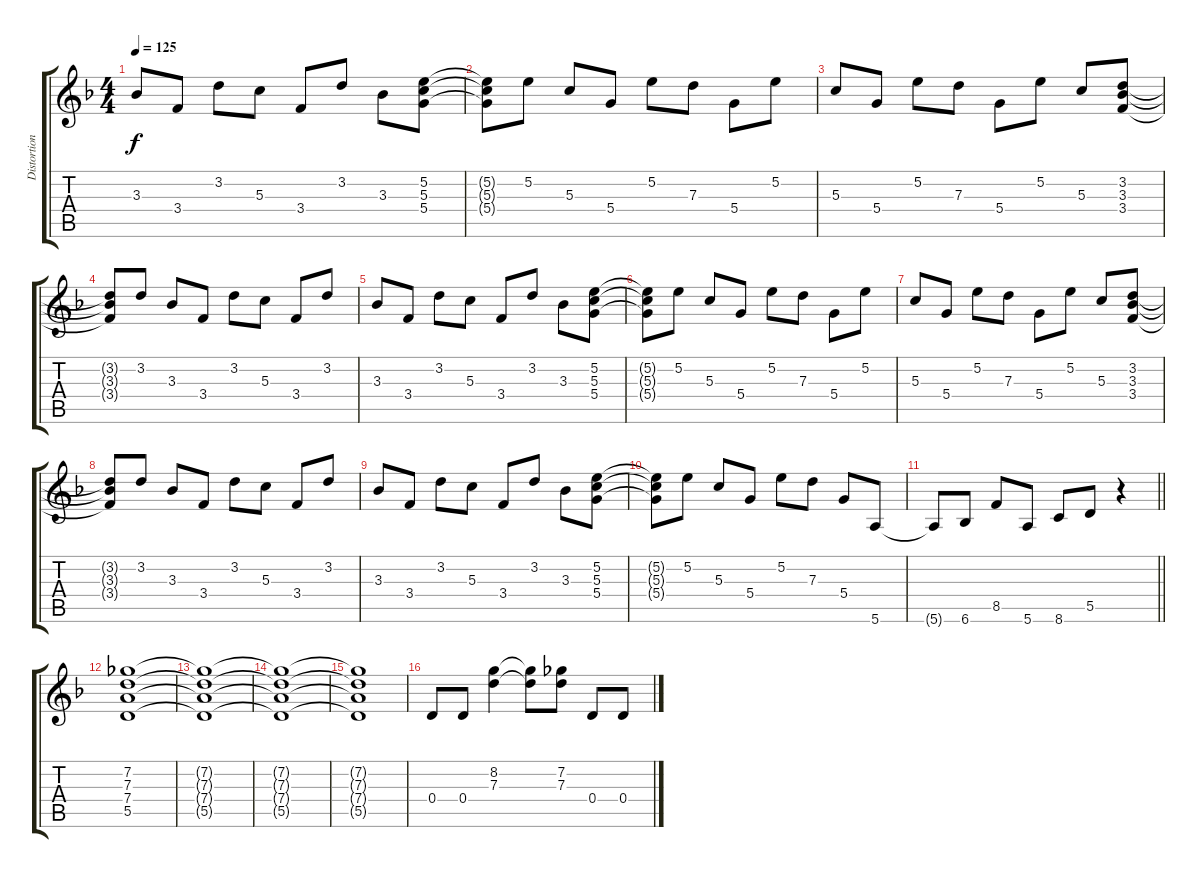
\track ("Distortion" "Distortion") {instrument distortionguitar}
\staff {score tabs}
\tuning (E4 B3 G3 D3 A2 E2) {hide}
\ts (4 4)
\tempo 125
\clef g2
\ks f
3.3.8{dy f} 3.4.8 3.2.8 5.3.8 3.4.8 3.2.8 3.3.8 (5.2 5.3 5.4).8 |
(5.2{t} 5.3{t} 5.4{t}).8 5.2.8 5.3.8 5.4.8 5.2.8 7.3.8 5.4.8 5.2.8 |
5.3.8 5.4.8 5.2.8 7.3.8 5.4.8 5.2.8 5.3.8 (3.2 3.3 3.4).8 |
(3.2{t} 3.3{t} 3.4{t}).8 3.2.8 3.3.8 3.4.8 3.2.8 5.3.8 3.4.8 3.2.8 |
3.3.8 3.4.8 3.2.8 5.3.8 3.4.8 3.2.8 3.3.8 (5.2 5.3 5.4).8 |
(5.2{t} 5.3{t} 5.4{t}).8 5.2.8 5.3.8 5.4.8 5.2.8 7.3.8 5.4.8 5.2.8 |
5.3.8 5.4.8 5.2.8 7.3.8 5.4.8 5.2.8 5.3.8 (3.2 3.3 3.4).8 |
(3.2{t} 3.3{t} 3.4{t}).8 3.2.8 3.3.8 3.4.8 3.2.8 5.3.8 3.4.8 3.2.8 |
3.3.8 3.4.8 3.2.8 5.3.8 3.4.8 3.2.8 3.3.8 (5.2 5.3 5.4).8 |
(5.2{t} 5.3{t} 5.4{t}).8 5.2.8 5.3.8 5.4.8 5.2.8 7.3.8 5.4.8 5.6.8 |
\barLineRight lightlight
5.6{t}.8 6.6.8 8.5.8 5.6.8 8.6.8 5.5.8 r.4 |
\section ("" " ")
(7.2 7.3 7.4 5.5).1 |
(7.2{t} 7.3{t} 7.4{t} 5.5{t}).1 |
(7.2{t} 7.3{t} 7.4{t} 5.5{t}).1 |
(7.2{t} 7.3{t} 7.4{t} 5.5{t}).1 |
0.4.8 0.4.8 (8.2 7.3).4 (8.2{t} 7.3{t}).8 (7.2 7.3).8 0.4.8 0.4.8
